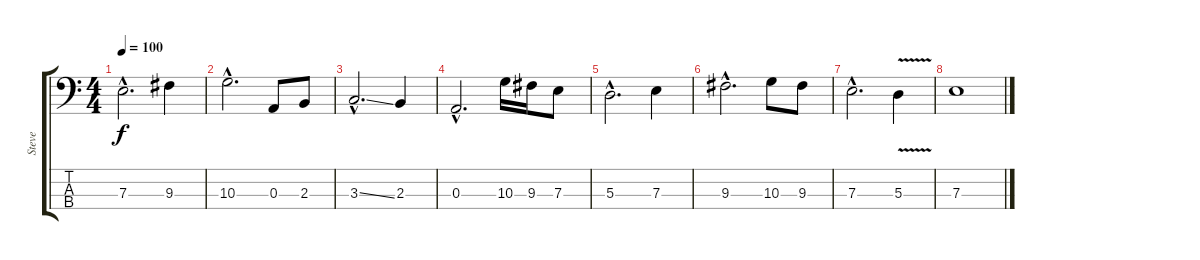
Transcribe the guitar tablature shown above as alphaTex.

\track ("Steve " "Steve ") {instrument electricbassfinger}
\staff {score tabs}
\tuning (G2 D2 A1 E1) {hide}
\ts (4 4)
\tempo 100
\clef f4
\ks c
7.3{hac}.2{d dy f} 9.3.4 |
10.3{hac}.2{d} 0.3.8 2.3.8 |
3.3{ss hac}.2{d} 2.3.4 |
0.3{hac}.2{d} 10.3.16 9.3.16 7.3.8 |
5.3{hac}.2{d} 7.3.4 |
9.3{hac}.2{d} 10.3.8 9.3.8 |
7.3{hac}.2{d} 5.3{v}.4 |
7.3.1
